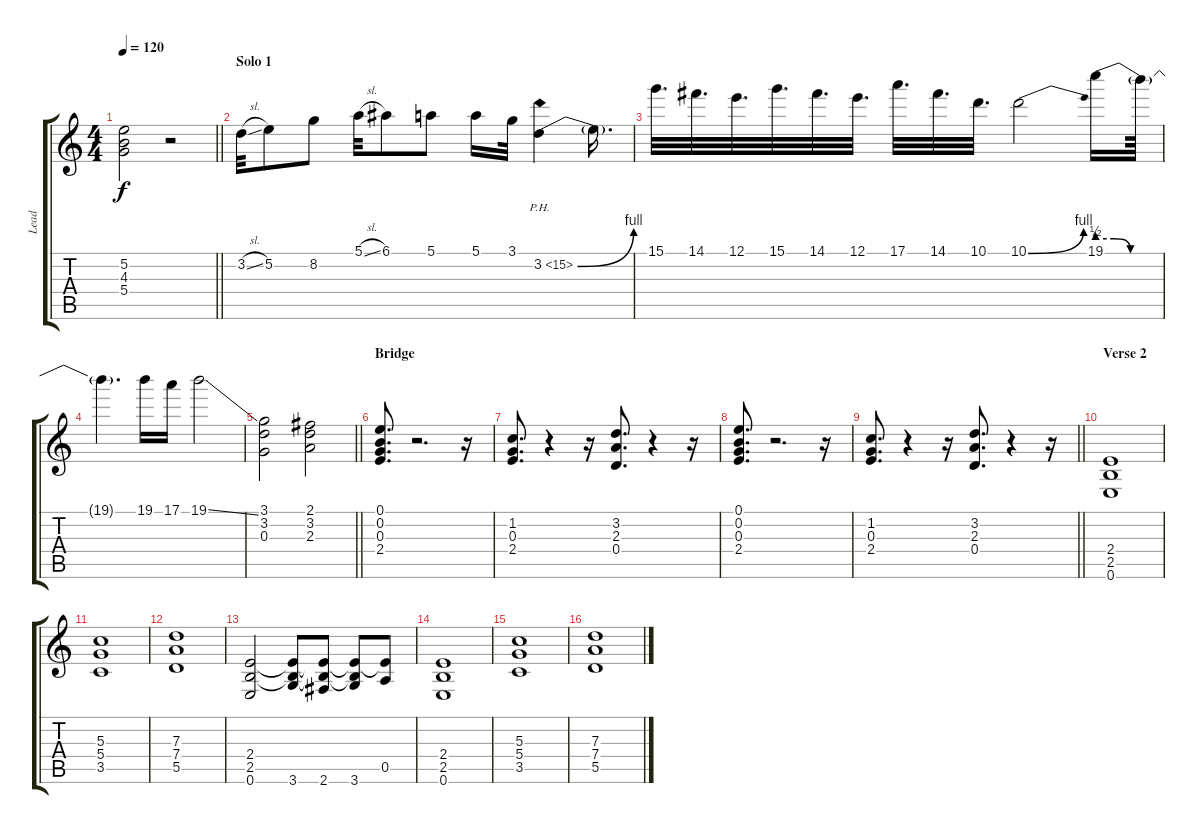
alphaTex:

\track ("Lead" "Lead") {instrument distortionguitar}
\staff {score tabs}
\tuning (E4 B3 G3 D3 A2 E2) {hide}
\ts (4 4)
\tempo 120
\clef g2
\barLineRight lightlight
\ks c
(5.2 4.3 5.4).2{dy f} r.2 |
\section ("" "Solo 1")
3.2{sl}.32 5.2.8 8.2.8 5.1{sl}.32 6.1.8 5.1.8 5.1.16 3.1.32 3.2{be (bend 0 0 60 4) ph 12}.4 3.2{t}.16{d} |
15.1.32{d} 14.1.32{d} 12.1.32{d} 15.1.32{d} 14.1.32{d} 12.1.32{d} 17.1.32{d} 14.1.32{d} 10.1.32{d} 10.1{be (bend 0 0 60 4)}.2 19.1{be (custom 0 2 15 2 30 0 60 0)}.16 19.1{t}.64 |
19.1{t}.4{d} 19.1.16 17.1.16 19.1{ss}.2 |
\barLineRight lightlight
(3.1 3.2 0.3).2 (2.1 3.2 2.3).2 |
\section ("" "Bridge")
(0.1 0.2 0.3 2.4).8{d} r.2{d} r.16 |
(1.2 0.3 2.4).8{d} r.4 r.16 (3.2 2.3 0.4).8{d} r.4 r.16 |
(0.1 0.2 0.3 2.4).8{d} r.2{d} r.16 |
\barLineRight lightlight
(1.2 0.3 2.4).8{d} r.4 r.16 (3.2 2.3 0.4).8{d} r.4 r.16 |
\section ("" "Verse 2")
(2.4 2.5 0.6).1 |
(5.3 5.4 3.5).1 |
(7.3 7.4 5.5).1 |
(2.4 2.5 0.6).2 (2.4{t} 2.5{t} 3.6).8 (2.4{t} 2.5{t} 2.6).8 (2.4{t} 2.5{t} 3.6).8 (2.4{t} 0.5).8 |
(2.4 2.5 0.6).1 |
(5.3 5.4 3.5).1 |
(7.3 7.4 5.5).1
